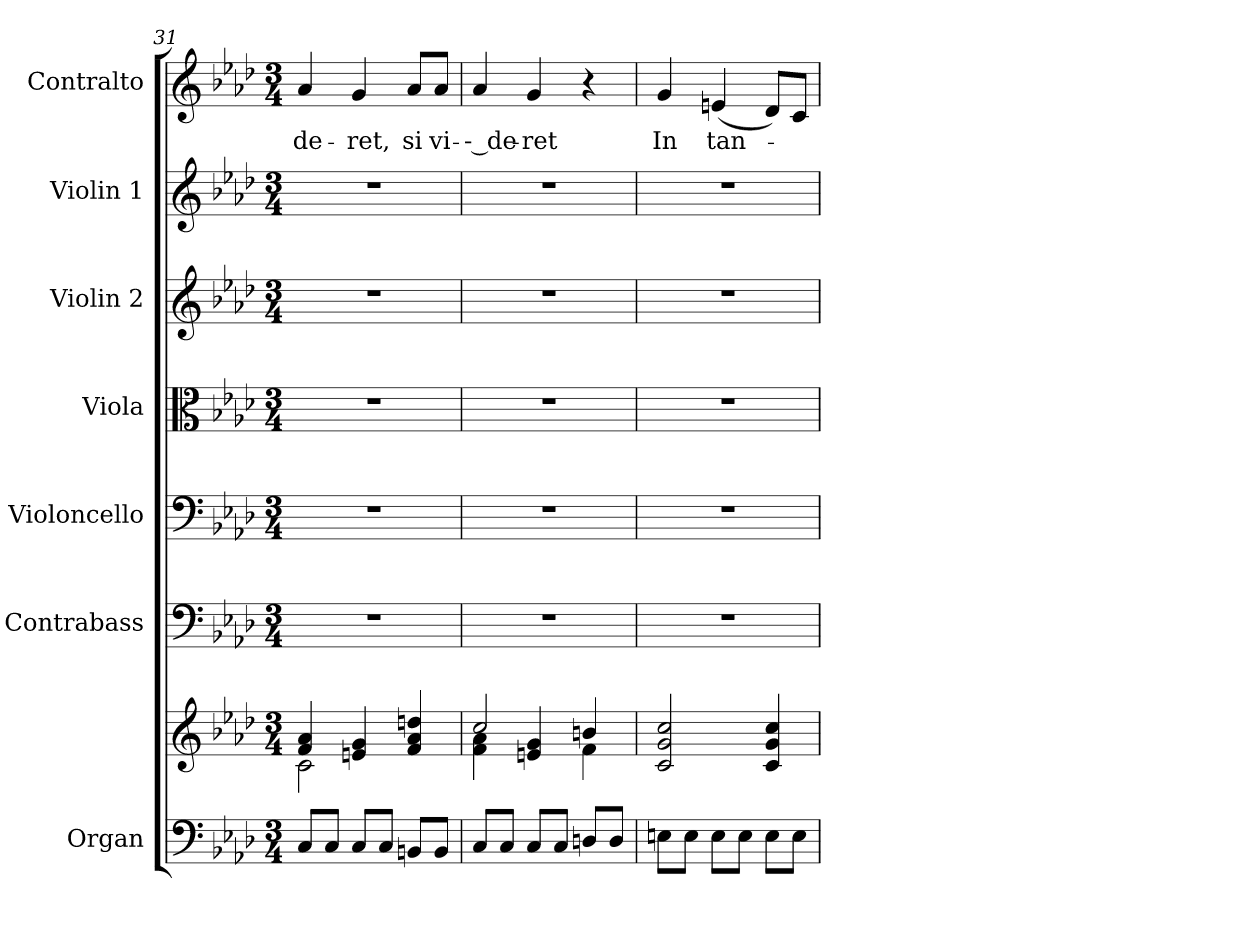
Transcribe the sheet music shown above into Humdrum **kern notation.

**kern	**kern	**kern	**kern	**kern	**kern	**kern	**kern	**text
*part7	*part7	*part6	*part5	*part4	*part3	*part2	*part1	*part1
*staff8	*staff7	*staff6	*staff5	*staff4	*staff3	*staff2	*staff1	*staff1
*I"Organ	*	*I"Contrabass	*I"Violoncello	*I"Viola	*I"Violin 2	*I"Violin 1	*I"Contralto	*
*I'Org.	*	*I'Cb.	*I'Vc.	*I'Vla.	*I'Vln. 2	*I'Vln. 1	*I'C.	*
*clefF4	*clefG2	*clefF4	*clefF4	*clefC3	*clefG2	*clefG2	*clefG2	*
*	*	*ITrd7c12	*	*	*	*	*	*
*k[b-e-a-d-]	*k[b-e-a-d-]	*k[b-e-a-d-]	*k[b-e-a-d-]	*k[b-e-a-d-]	*k[b-e-a-d-]	*k[b-e-a-d-]	*k[b-e-a-d-]	*
*f:	*f:	*f:	*f:	*f:	*f:	*f:	*f:	*
*M3/4	*M3/4	*M3/4	*M3/4	*M3/4	*M3/4	*M3/4	*M3/4	*
=31	=31	=31	=31	=31	=31	=31	=31	=31
*	*^	*	*	*	*	*	*	*
!	!	!	!LO:N:vis=1	!LO:N:vis=1	!LO:N:vis=1	!LO:N:vis=1	!LO:N:vis=1	!	!
!	!	!	!	!	!	!	!	!	!LO:LY:b:color=#000000
8Ci/L	4fi/ 4a-i	2ci\	2.r	2.r	2.r	2.r	2.r	4a-i/	-de-
8Ci/J	.	.	.	.	.	.	.	.	.
!	!	!	!	!	!	!	!	!	!LO:LY:b:color=#000000
8Ci/L	4eni/ 4gi	.	.	.	.	.	.	4gi/	-ret,
8Ci/J	.	.	.	.	.	.	.	.	.
!	!	!	!	!	!	!	!	!	!LO:LY:b:color=#000000
8BBni/L	4fi/ 4a-i 4ddni	4ryy	.	.	.	.	.	8a-i/L	si
!	!	!	!	!	!	!	!	!	!LO:LY:b:color=#000000
8BBi/J	.	.	.	.	.	.	.	8a-i/J	vi-
!!LO:PB:g=z
=32	=32	=32	=32	=32	=32	=32	=32	=32	=32
!	!	!	!LO:N:vis=1	!LO:N:vis=1	!LO:N:vis=1	!LO:N:vis=1	!LO:N:vis=1	!	!
!	!	!	!	!	!	!	!	!	!LO:LY:b:color=#000000
8Ci/L	2cci/	4fi\ 4a-i	2.r	2.r	2.r	2.r	2.r	4a-i/	-- de-
8Ci/J	.	.	.	.	.	.	.	.	.
!	!	!	!	!	!	!	!	!	!LO:LY:b:color=#000000
8Ci/L	.	4eni/ 4gi	.	.	.	.	.	4gi/	-ret
8Ci/J	.	.	.	.	.	.	.	.	.
8Dni/L	4bni/	4fi\	.	.	.	.	.	4r	.
8Di/J	.	.	.	.	.	.	.	.	.
*	*v	*v	*	*	*	*	*	*	*
=33	=33	=33	=33	=33	=33	=33	=33	=33
!	!	!LO:N:vis=1	!LO:N:vis=1	!LO:N:vis=1	!LO:N:vis=1	!LO:N:vis=1	!	!
!	!	!	!	!	!	!	!	!LO:LY:b:color=#000000
8Eni\L	2ci/ 2gi 2cci	2.r	2.r	2.r	2.r	2.r	4gi/	In
8Ei\J	.	.	.	.	.	.	.	.
!	!	!	!	!	!	!	!	!LO:LY:b:color=#000000
8Ei\L	.	.	.	.	.	.	(4eni/	tan-
8Ei\J	.	.	.	.	.	.	.	.
8Ei\L	4ci/ 4gi 4cci	.	.	.	.	.	8d-i/L)	.
8Ei\J	.	.	.	.	.	.	8ci/J	.
=	=	=	=	=	=	=	=	=
*-	*-	*-	*-	*-	*-	*-	*-	*-
